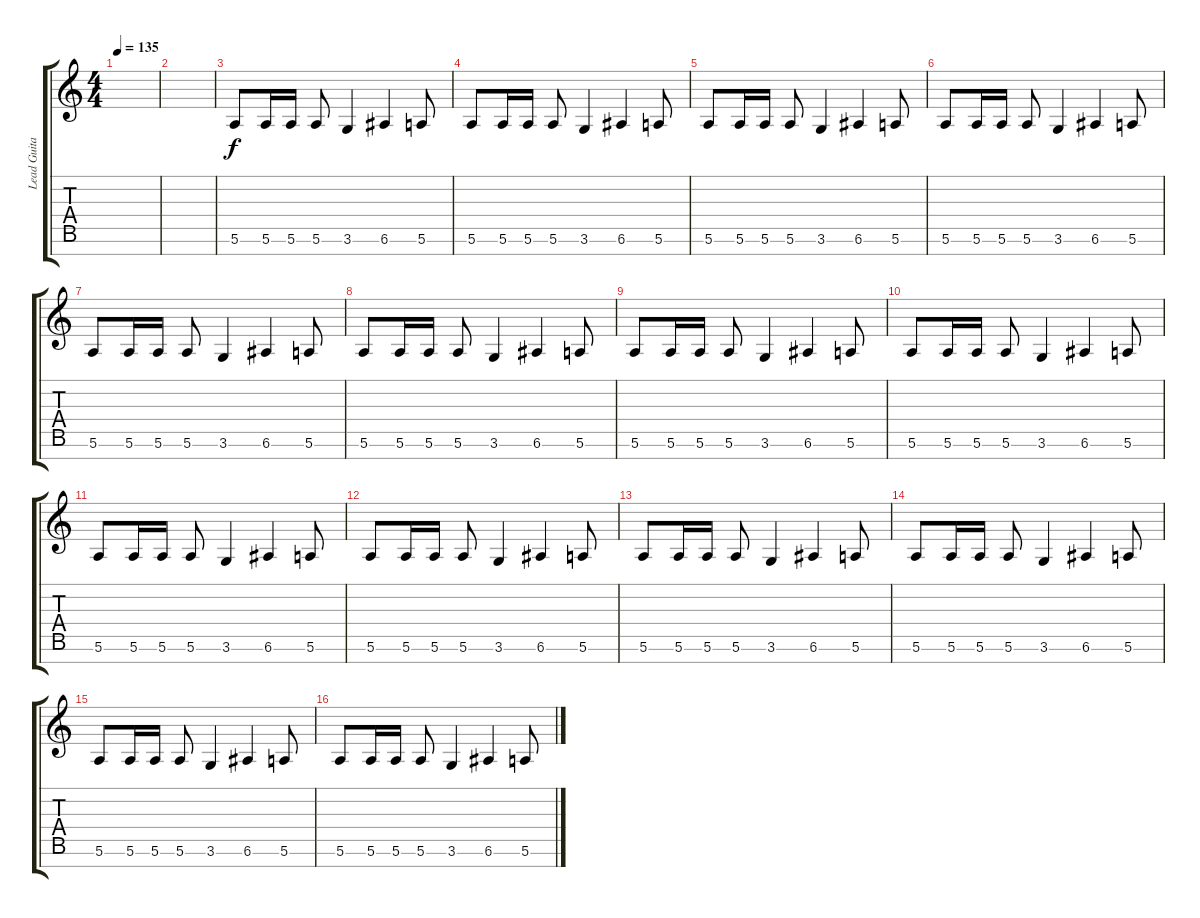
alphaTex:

\track ("Lead Guitar I" "Lead Guita") {instrument electricguitarclean}
\staff {score tabs}
\tuning (E4 B3 G3 D3 A2 E2 B1) {hide}
\ts (4 4)
\tempo 135
\clef g2
\ks c
|
|
5.6.8{instrument distortionguitar} 5.6.16 5.6.16 5.6.8 3.6.4 6.6.4 5.6.8 |
5.6.8{instrument distortionguitar} 5.6.16 5.6.16 5.6.8 3.6.4 6.6.4 5.6.8 |
5.6.8{instrument distortionguitar} 5.6.16 5.6.16 5.6.8 3.6.4 6.6.4 5.6.8 |
5.6.8{instrument distortionguitar} 5.6.16 5.6.16 5.6.8 3.6.4 6.6.4 5.6.8 |
5.6.8{instrument distortionguitar} 5.6.16 5.6.16 5.6.8 3.6.4 6.6.4 5.6.8 |
5.6.8{instrument distortionguitar} 5.6.16 5.6.16 5.6.8 3.6.4 6.6.4 5.6.8 |
5.6.8{instrument distortionguitar} 5.6.16 5.6.16 5.6.8 3.6.4 6.6.4 5.6.8 |
5.6.8{instrument distortionguitar} 5.6.16 5.6.16 5.6.8 3.6.4 6.6.4 5.6.8 |
5.6.8{instrument distortionguitar} 5.6.16 5.6.16 5.6.8 3.6.4 6.6.4 5.6.8 |
5.6.8{instrument distortionguitar} 5.6.16 5.6.16 5.6.8 3.6.4 6.6.4 5.6.8 |
5.6.8{instrument distortionguitar} 5.6.16 5.6.16 5.6.8 3.6.4 6.6.4 5.6.8 |
5.6.8{instrument distortionguitar} 5.6.16 5.6.16 5.6.8 3.6.4 6.6.4 5.6.8 |
5.6.8{instrument distortionguitar} 5.6.16 5.6.16 5.6.8 3.6.4 6.6.4 5.6.8 |
5.6.8{instrument distortionguitar} 5.6.16 5.6.16 5.6.8 3.6.4 6.6.4 5.6.8
